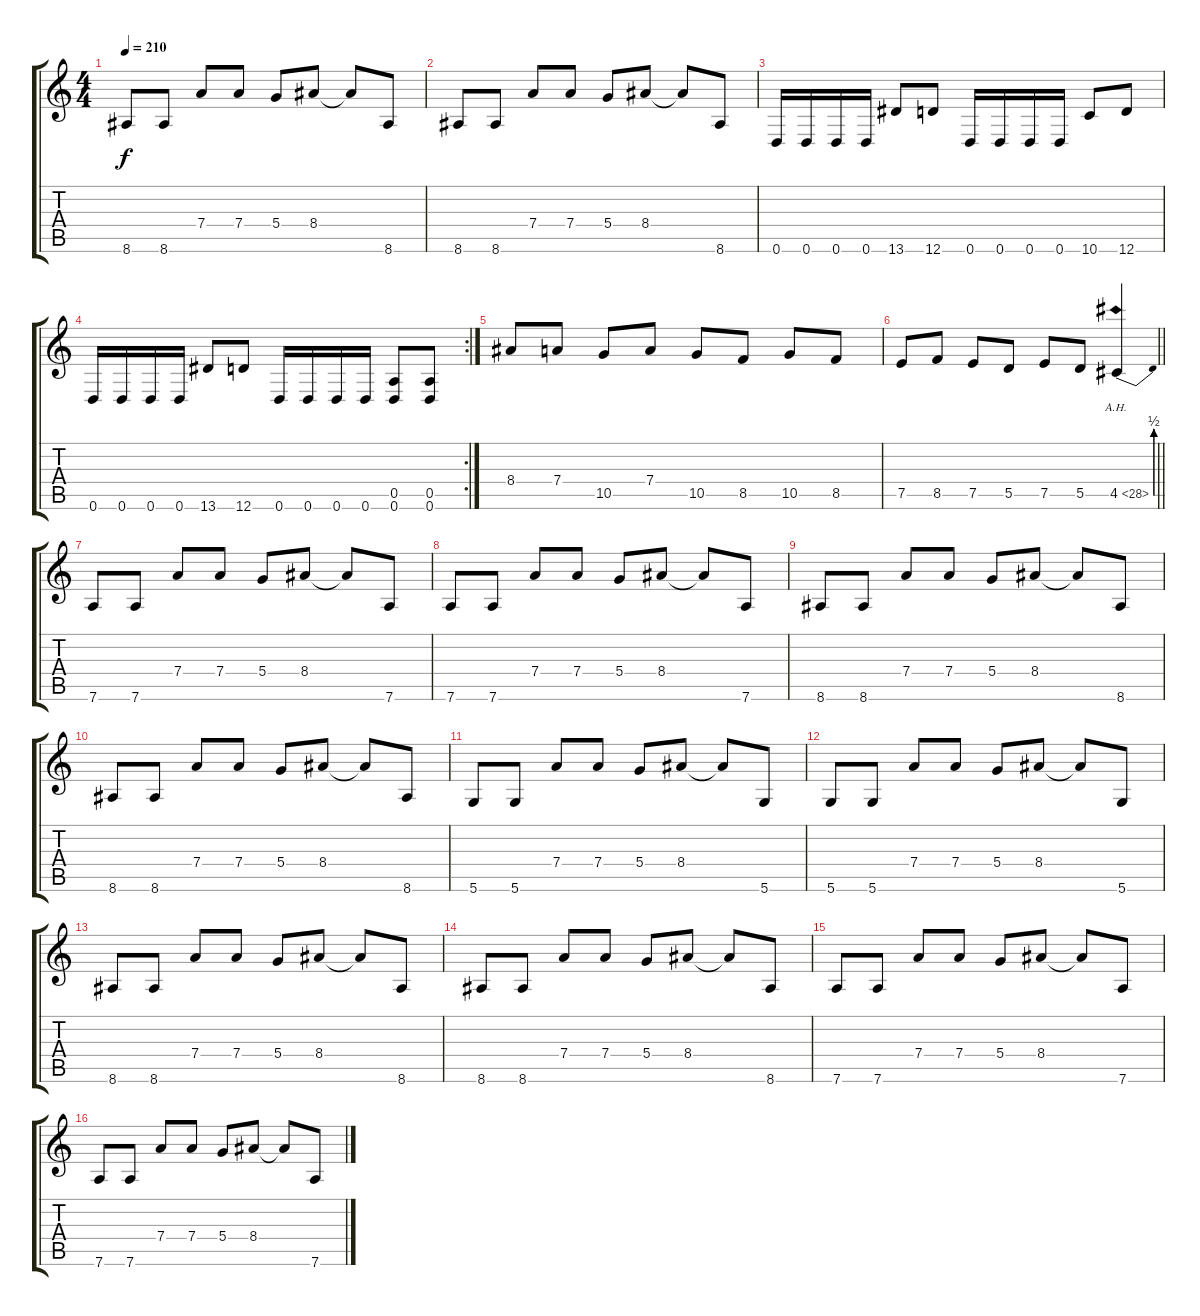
\track "" {instrument distortionguitar}
\staff {score tabs}
\tuning (E4 B3 G3 D3 A2 D2) {hide}
\ts (4 4)
\tempo 210
\clef g2
\ks c
8.6.8{dy f} 8.6.8 7.4.8 7.4.8 5.4.8 8.4.8 8.4{t}.8 8.6.8 |
8.6.8 8.6.8 7.4.8 7.4.8 5.4.8 8.4.8 8.4{t}.8 8.6.8 |
0.6.16 0.6.16 0.6.16 0.6.16 13.6.8 12.6.8 0.6.16 0.6.16 0.6.16 0.6.16 10.6.8 12.6.8 |
\rc 2
0.6.16 0.6.16 0.6.16 0.6.16 13.6.8 12.6.8 0.6.16 0.6.16 0.6.16 0.6.16 (0.5 0.6).8 (0.5 0.6).8 |
8.4.8 7.4.8 10.5.8 7.4.8 10.5.8 8.5.8 10.5.8 8.5.8 |
\barLineRight lightlight
7.5.8 8.5.8 7.5.8 5.5.8 7.5.8 5.5.8 4.5{be (bend 0 0 60 2) ah 24}.4 |
7.6.8 7.6.8 7.4.8 7.4.8 5.4.8 8.4.8 8.4{t}.8 7.6.8 |
7.6.8 7.6.8 7.4.8 7.4.8 5.4.8 8.4.8 8.4{t}.8 7.6.8 |
8.6.8 8.6.8 7.4.8 7.4.8 5.4.8 8.4.8 8.4{t}.8 8.6.8 |
8.6.8 8.6.8 7.4.8 7.4.8 5.4.8 8.4.8 8.4{t}.8 8.6.8 |
5.6.8 5.6.8 7.4.8 7.4.8 5.4.8 8.4.8 8.4{t}.8 5.6.8 |
5.6.8 5.6.8 7.4.8 7.4.8 5.4.8 8.4.8 8.4{t}.8 5.6.8 |
8.6.8 8.6.8 7.4.8 7.4.8 5.4.8 8.4.8 8.4{t}.8 8.6.8 |
8.6.8 8.6.8 7.4.8 7.4.8 5.4.8 8.4.8 8.4{t}.8 8.6.8 |
7.6.8 7.6.8 7.4.8 7.4.8 5.4.8 8.4.8 8.4{t}.8 7.6.8 |
7.6.8 7.6.8 7.4.8 7.4.8 5.4.8 8.4.8 8.4{t}.8 7.6.8
